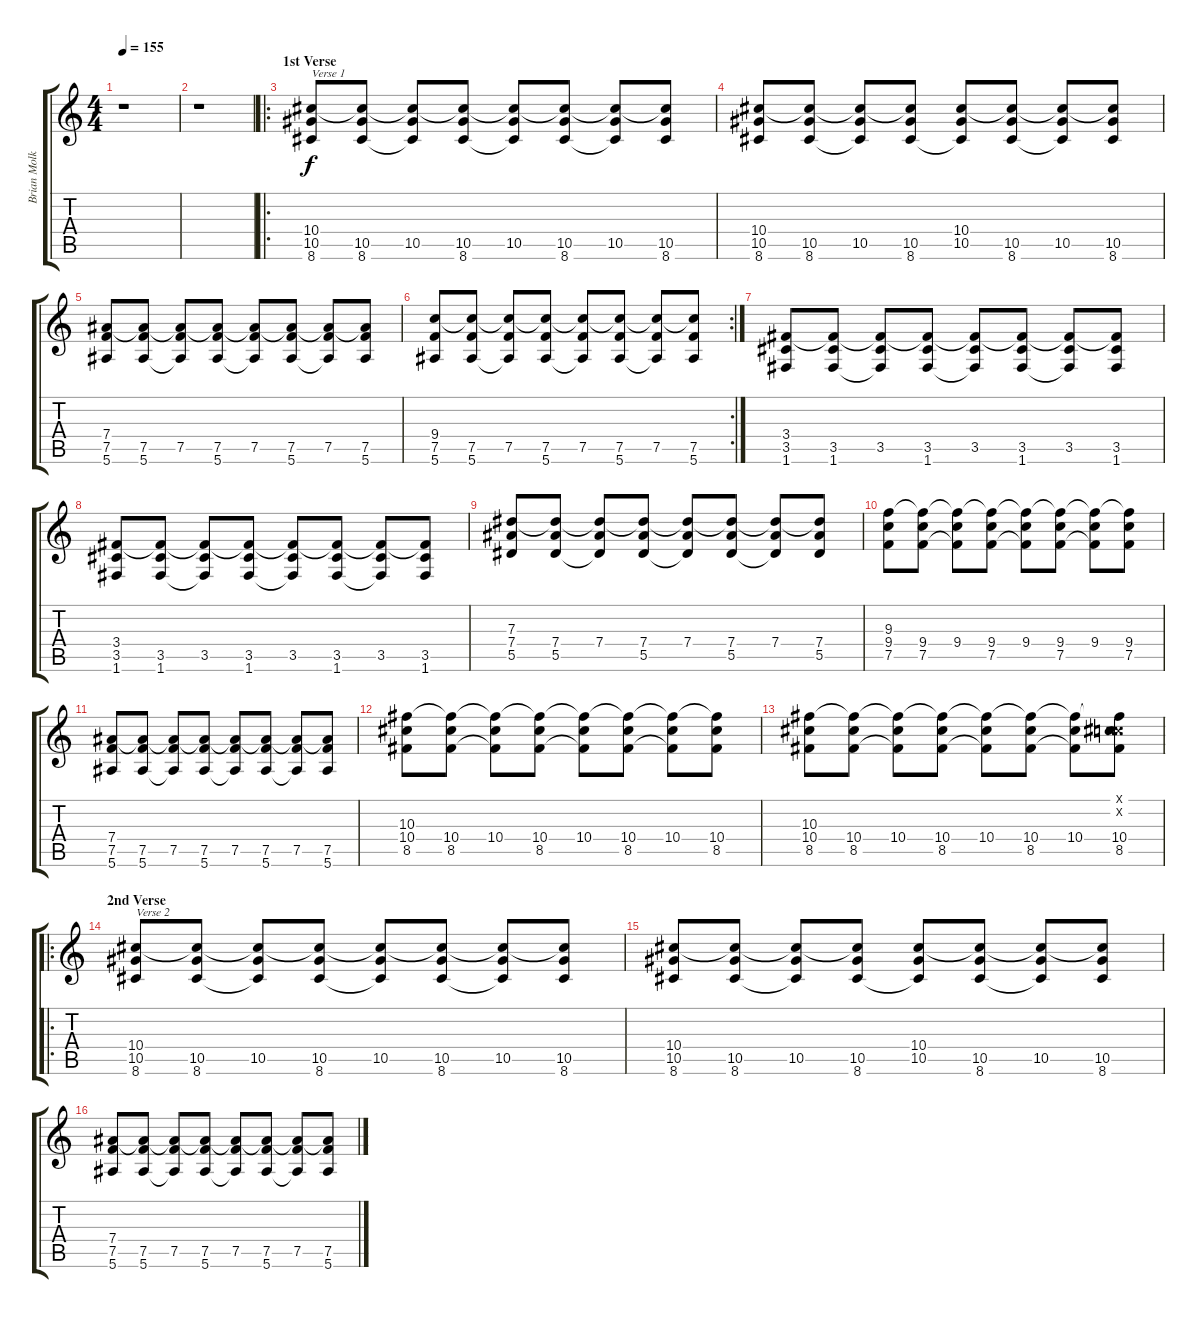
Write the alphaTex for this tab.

\track ("Brian Molko" "Brian Molk") {instrument distortionguitar}
\staff {score tabs}
\tuning (C4 C4 Ab3 Eb3 Bb2 F2) {hide}
\ts (4 4)
\tempo 155
\clef g2
\ks c
r.1{dy f instrument distortionguitar} |
r.1 |
\ro
\section ("" "1st Verse")
(10.4 10.5 8.6).8{txt "Verse 1"} (10.4{t} 10.5 8.6).8 (10.4{t} 10.5 8.6{t}).8 (10.4{t} 10.5 8.6).8 (10.4{t} 10.5 8.6{t}).8 (10.4{t} 10.5 8.6).8 (10.4{t} 10.5 8.6{t}).8 (10.4{t} 10.5 8.6).8 |
(10.4 10.5 8.6).8 (10.4{t} 10.5 8.6).8 (10.4{t} 10.5 8.6{t}).8 (10.4{t} 10.5 8.6).8 (10.4 10.5 8.6{t}).8 (10.4{t} 10.5 8.6).8 (10.4{t} 10.5 8.6{t}).8 (10.4{t} 10.5 8.6).8 |
(7.4 7.5 5.6).8 (7.4{t} 7.5 5.6).8 (7.4{t} 7.5 5.6{t}).8 (7.4{t} 7.5 5.6).8 (7.4{t} 7.5 5.6{t}).8 (7.4{t} 7.5 5.6).8 (7.4{t} 7.5 5.6{t}).8 (7.4{t} 7.5 5.6).8 |
\rc 2
(9.4 7.5 5.6).8 (9.4{t} 7.5 5.6).8 (9.4{t} 7.5 5.6{t}).8 (9.4{t} 7.5 5.6).8 (9.4{t} 7.5 5.6{t}).8 (9.4{t} 7.5 5.6).8 (9.4{t} 7.5 5.6{t}).8 (9.4{t} 7.5 5.6).8 |
(3.4 3.5 1.6).8 (3.4{t} 3.5 1.6).8 (3.4{t} 3.5 1.6{t}).8 (3.4{t} 3.5 1.6).8 (3.4{t} 3.5 1.6{t}).8 (3.4{t} 3.5 1.6).8 (3.4{t} 3.5 1.6{t}).8 (3.4{t} 3.5 1.6).8 |
(3.4 3.5 1.6).8 (3.4{t} 3.5 1.6).8 (3.4{t} 3.5 1.6{t}).8 (3.4{t} 3.5 1.6).8 (3.4{t} 3.5 1.6{t}).8 (3.4{t} 3.5 1.6).8 (3.4{t} 3.5 1.6{t}).8 (3.4{t} 3.5 1.6).8 |
(7.3 7.4 5.5).8 (7.3{t} 7.4 5.5).8 (7.3{t} 7.4 5.5{t}).8 (7.3{t} 7.4 5.5).8 (7.3{t} 7.4 5.5{t}).8 (7.3{t} 7.4 5.5).8 (7.3{t} 7.4 5.5{t}).8 (7.3{t} 7.4 5.5).8 |
(9.3 9.4 7.5).8 (9.3{t} 9.4 7.5).8 (9.3{t} 9.4 7.5{t}).8 (9.3{t} 9.4 7.5).8 (9.3{t} 9.4 7.5{t}).8 (9.3{t} 9.4 7.5).8 (9.3{t} 9.4 7.5{t}).8 (9.3{t} 9.4 7.5).8 |
(7.4 7.5 5.6).8 (7.4{t} 7.5 5.6).8 (7.4{t} 7.5 5.6{t}).8 (7.4{t} 7.5 5.6).8 (7.4{t} 7.5 5.6{t}).8 (7.4{t} 7.5 5.6).8 (7.4{t} 7.5 5.6{t}).8 (7.4{t} 7.5 5.6).8 |
(10.3 10.4 8.5).8 (10.3{t} 10.4 8.5).8 (10.3{t} 10.4 8.5{t}).8 (10.3{t} 10.4 8.5).8 (10.3{t} 10.4 8.5{t}).8 (10.3{t} 10.4 8.5).8 (10.3{t} 10.4 8.5{t}).8 (10.3{t} 10.4 8.5).8 |
(10.3 10.4 8.5).8 (10.3{t} 10.4 8.5).8 (10.3{t} 10.4 8.5{t}).8 (10.3{t} 10.4 8.5).8 (10.3{t} 10.4 8.5{t}).8 (10.3{t} 10.4 8.5).8 (10.3{t} 10.4 8.5{t}).8 (0.1{x} 0.2{x} 10.3{t} 10.4 8.5).8 |
\ro
\section ("" "2nd Verse")
(10.4 10.5 8.6).8{txt "Verse 2"} (10.4{t} 10.5 8.6).8 (10.4{t} 10.5 8.6{t}).8 (10.4{t} 10.5 8.6).8 (10.4{t} 10.5 8.6{t}).8 (10.4{t} 10.5 8.6).8 (10.4{t} 10.5 8.6{t}).8 (10.4{t} 10.5 8.6).8 |
(10.4 10.5 8.6).8 (10.4{t} 10.5 8.6).8 (10.4{t} 10.5 8.6{t}).8 (10.4{t} 10.5 8.6).8 (10.4 10.5 8.6{t}).8 (10.4{t} 10.5 8.6).8 (10.4{t} 10.5 8.6{t}).8 (10.4{t} 10.5 8.6).8 |
(7.4 7.5 5.6).8 (7.4{t} 7.5 5.6).8 (7.4{t} 7.5 5.6{t}).8 (7.4{t} 7.5 5.6).8 (7.4{t} 7.5 5.6{t}).8 (7.4{t} 7.5 5.6).8 (7.4{t} 7.5 5.6{t}).8 (7.4{t} 7.5 5.6).8
